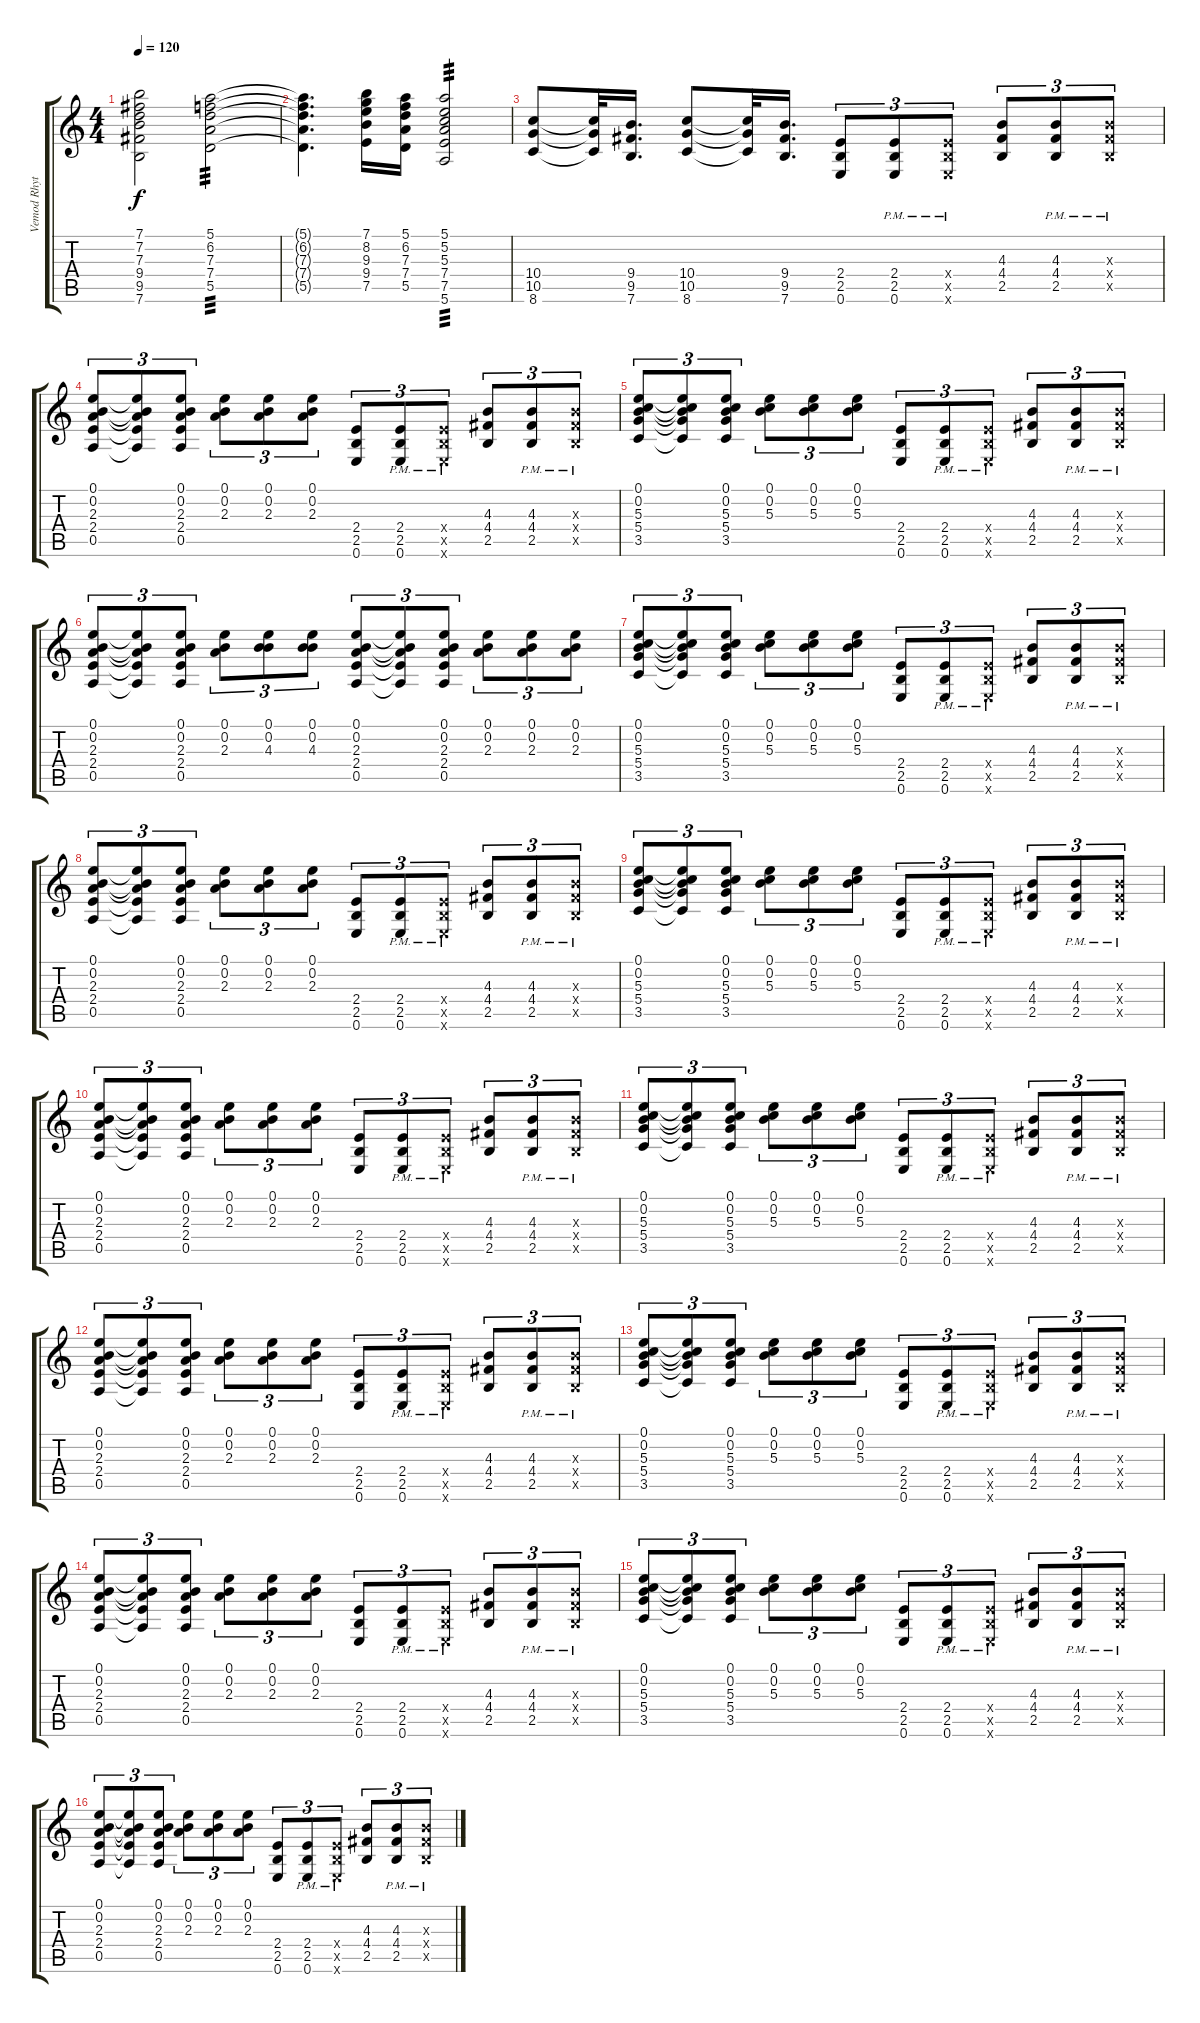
\track ("Vemod Rhythm Guitar" "Vemod Rhyt") {instrument overdrivenguitar}
\staff {score tabs}
\tuning (E4 B3 G3 D3 A2 E2) {hide}
\ts (4 4)
\tempo 120
\clef g2
\ks c
(7.1{t} 7.2{t} 7.3{t} 9.4{t} 9.5{t} 7.6{t}).2{dy f} (5.1 6.2 7.3 7.4 5.5).2{tp 3} |
(5.1{t} 6.2{t} 7.3{t} 7.4{t} 5.5{t}).4{d} (7.1 8.2 9.3 9.4 7.5).16 (5.1 6.2 7.3 7.4 5.5).16 (5.1 5.2 5.3 7.4 7.5 5.6).2{tp 3} |
(10.4 10.5 8.6).8 (10.4{t} 10.5{t} 8.6{t}).32 (9.4 9.5 7.6).16{d} (10.4 10.5 8.6).8 (10.4{t} 10.5{t} 8.6{t}).32 (9.4 9.5 7.6).16{d} (2.4 2.5 0.6).8{tu (3 2)} (2.4{pm} 2.5{pm} 0.6{pm}).8{tu (3 2)} (2.4{pm x} 2.5{pm x} 0.6{pm x}).8{tu (3 2)} (4.3 4.4 2.5).8{tu (3 2)} (4.3{pm} 4.4{pm} 2.5{pm}).8{tu (3 2)} (4.3{pm x} 4.4{pm x} 2.5{pm x}).8{tu (3 2)} |
(0.1 0.2 2.3 2.4 0.5).8{tu (3 2)} (0.1{t} 0.2{t} 2.3{t} 2.4{t} 0.5{t}).8{tu (3 2)} (0.1 0.2 2.3 2.4 0.5).8{tu (3 2)} (0.1 0.2 2.3).8{tu (3 2)} (0.1 0.2 2.3).8{tu (3 2)} (0.1 0.2 2.3).8{tu (3 2)} (2.4 2.5 0.6).8{tu (3 2)} (2.4{pm} 2.5{pm} 0.6{pm}).8{tu (3 2)} (2.4{pm x} 2.5{pm x} 0.6{pm x}).8{tu (3 2)} (4.3 4.4 2.5).8{tu (3 2)} (4.3{pm} 4.4{pm} 2.5{pm}).8{tu (3 2)} (4.3{pm x} 4.4{pm x} 2.5{pm x}).8{tu (3 2)} |
(0.1 0.2 5.3 5.4 3.5).8{tu (3 2)} (0.1{t} 0.2{t} 5.3{t} 5.4{t} 3.5{t}).8{tu (3 2)} (0.1 0.2 5.3 5.4 3.5).8{tu (3 2)} (0.1 0.2 5.3).8{tu (3 2)} (0.1 0.2 5.3).8{tu (3 2)} (0.1 0.2 5.3).8{tu (3 2)} (2.4 2.5 0.6).8{tu (3 2)} (2.4{pm} 2.5{pm} 0.6{pm}).8{tu (3 2)} (2.4{pm x} 2.5{pm x} 0.6{pm x}).8{tu (3 2)} (4.3 4.4 2.5).8{tu (3 2)} (4.3{pm} 4.4{pm} 2.5{pm}).8{tu (3 2)} (4.3{pm x} 4.4{pm x} 2.5{pm x}).8{tu (3 2)} |
(0.1 0.2 2.3 2.4 0.5).8{tu (3 2)} (0.1{t} 0.2{t} 2.3{t} 2.4{t} 0.5{t}).8{tu (3 2)} (0.1 0.2 2.3 2.4 0.5).8{tu (3 2)} (0.1 0.2 2.3).8{tu (3 2)} (0.1 0.2 4.3).8{tu (3 2)} (0.1 0.2 4.3).8{tu (3 2)} (0.1 0.2 2.3 2.4 0.5).8{tu (3 2)} (0.1{t} 0.2{t} 2.3{t} 2.4{t} 0.5{t}).8{tu (3 2)} (0.1 0.2 2.3 2.4 0.5).8{tu (3 2)} (0.1 0.2 2.3).8{tu (3 2)} (0.1 0.2 2.3).8{tu (3 2)} (0.1 0.2 2.3).8{tu (3 2)} |
(0.1 0.2 5.3 5.4 3.5).8{tu (3 2)} (0.1{t} 0.2{t} 5.3{t} 5.4{t} 3.5{t}).8{tu (3 2)} (0.1 0.2 5.3 5.4 3.5).8{tu (3 2)} (0.1 0.2 5.3).8{tu (3 2)} (0.1 0.2 5.3).8{tu (3 2)} (0.1 0.2 5.3).8{tu (3 2)} (2.4 2.5 0.6).8{tu (3 2)} (2.4{pm} 2.5{pm} 0.6{pm}).8{tu (3 2)} (2.4{pm x} 2.5{pm x} 0.6{pm x}).8{tu (3 2)} (4.3 4.4 2.5).8{tu (3 2)} (4.3{pm} 4.4{pm} 2.5{pm}).8{tu (3 2)} (4.3{pm x} 4.4{pm x} 2.5{pm x}).8{tu (3 2)} |
(0.1 0.2 2.3 2.4 0.5).8{tu (3 2)} (0.1{t} 0.2{t} 2.3{t} 2.4{t} 0.5{t}).8{tu (3 2)} (0.1 0.2 2.3 2.4 0.5).8{tu (3 2)} (0.1 0.2 2.3).8{tu (3 2)} (0.1 0.2 2.3).8{tu (3 2)} (0.1 0.2 2.3).8{tu (3 2)} (2.4 2.5 0.6).8{tu (3 2)} (2.4{pm} 2.5{pm} 0.6{pm}).8{tu (3 2)} (2.4{pm x} 2.5{pm x} 0.6{pm x}).8{tu (3 2)} (4.3 4.4 2.5).8{tu (3 2)} (4.3{pm} 4.4{pm} 2.5{pm}).8{tu (3 2)} (4.3{pm x} 4.4{pm x} 2.5{pm x}).8{tu (3 2)} |
(0.1 0.2 5.3 5.4 3.5).8{tu (3 2)} (0.1{t} 0.2{t} 5.3{t} 5.4{t} 3.5{t}).8{tu (3 2)} (0.1 0.2 5.3 5.4 3.5).8{tu (3 2)} (0.1 0.2 5.3).8{tu (3 2)} (0.1 0.2 5.3).8{tu (3 2)} (0.1 0.2 5.3).8{tu (3 2)} (2.4 2.5 0.6).8{tu (3 2)} (2.4{pm} 2.5{pm} 0.6{pm}).8{tu (3 2)} (2.4{pm x} 2.5{pm x} 0.6{pm x}).8{tu (3 2)} (4.3 4.4 2.5).8{tu (3 2)} (4.3{pm} 4.4{pm} 2.5{pm}).8{tu (3 2)} (4.3{pm x} 4.4{pm x} 2.5{pm x}).8{tu (3 2)} |
(0.1 0.2 2.3 2.4 0.5).8{tu (3 2)} (0.1{t} 0.2{t} 2.3{t} 2.4{t} 0.5{t}).8{tu (3 2)} (0.1 0.2 2.3 2.4 0.5).8{tu (3 2)} (0.1 0.2 2.3).8{tu (3 2)} (0.1 0.2 2.3).8{tu (3 2)} (0.1 0.2 2.3).8{tu (3 2)} (2.4 2.5 0.6).8{tu (3 2)} (2.4{pm} 2.5{pm} 0.6{pm}).8{tu (3 2)} (2.4{pm x} 2.5{pm x} 0.6{pm x}).8{tu (3 2)} (4.3 4.4 2.5).8{tu (3 2)} (4.3{pm} 4.4{pm} 2.5{pm}).8{tu (3 2)} (4.3{pm x} 4.4{pm x} 2.5{pm x}).8{tu (3 2)} |
(0.1 0.2 5.3 5.4 3.5).8{tu (3 2)} (0.1{t} 0.2{t} 5.3{t} 5.4{t} 3.5{t}).8{tu (3 2)} (0.1 0.2 5.3 5.4 3.5).8{tu (3 2)} (0.1 0.2 5.3).8{tu (3 2)} (0.1 0.2 5.3).8{tu (3 2)} (0.1 0.2 5.3).8{tu (3 2)} (2.4 2.5 0.6).8{tu (3 2)} (2.4{pm} 2.5{pm} 0.6{pm}).8{tu (3 2)} (2.4{pm x} 2.5{pm x} 0.6{pm x}).8{tu (3 2)} (4.3 4.4 2.5).8{tu (3 2)} (4.3{pm} 4.4{pm} 2.5{pm}).8{tu (3 2)} (4.3{pm x} 4.4{pm x} 2.5{pm x}).8{tu (3 2)} |
(0.1 0.2 2.3 2.4 0.5).8{tu (3 2)} (0.1{t} 0.2{t} 2.3{t} 2.4{t} 0.5{t}).8{tu (3 2)} (0.1 0.2 2.3 2.4 0.5).8{tu (3 2)} (0.1 0.2 2.3).8{tu (3 2)} (0.1 0.2 2.3).8{tu (3 2)} (0.1 0.2 2.3).8{tu (3 2)} (2.4 2.5 0.6).8{tu (3 2)} (2.4{pm} 2.5{pm} 0.6{pm}).8{tu (3 2)} (2.4{pm x} 2.5{pm x} 0.6{pm x}).8{tu (3 2)} (4.3 4.4 2.5).8{tu (3 2)} (4.3{pm} 4.4{pm} 2.5{pm}).8{tu (3 2)} (4.3{pm x} 4.4{pm x} 2.5{pm x}).8{tu (3 2)} |
(0.1 0.2 5.3 5.4 3.5).8{tu (3 2)} (0.1{t} 0.2{t} 5.3{t} 5.4{t} 3.5{t}).8{tu (3 2)} (0.1 0.2 5.3 5.4 3.5).8{tu (3 2)} (0.1 0.2 5.3).8{tu (3 2)} (0.1 0.2 5.3).8{tu (3 2)} (0.1 0.2 5.3).8{tu (3 2)} (2.4 2.5 0.6).8{tu (3 2)} (2.4{pm} 2.5{pm} 0.6{pm}).8{tu (3 2)} (2.4{pm x} 2.5{pm x} 0.6{pm x}).8{tu (3 2)} (4.3 4.4 2.5).8{tu (3 2)} (4.3{pm} 4.4{pm} 2.5{pm}).8{tu (3 2)} (4.3{pm x} 4.4{pm x} 2.5{pm x}).8{tu (3 2)} |
(0.1 0.2 2.3 2.4 0.5).8{tu (3 2)} (0.1{t} 0.2{t} 2.3{t} 2.4{t} 0.5{t}).8{tu (3 2)} (0.1 0.2 2.3 2.4 0.5).8{tu (3 2)} (0.1 0.2 2.3).8{tu (3 2)} (0.1 0.2 2.3).8{tu (3 2)} (0.1 0.2 2.3).8{tu (3 2)} (2.4 2.5 0.6).8{tu (3 2)} (2.4{pm} 2.5{pm} 0.6{pm}).8{tu (3 2)} (2.4{pm x} 2.5{pm x} 0.6{pm x}).8{tu (3 2)} (4.3 4.4 2.5).8{tu (3 2)} (4.3{pm} 4.4{pm} 2.5{pm}).8{tu (3 2)} (4.3{pm x} 4.4{pm x} 2.5{pm x}).8{tu (3 2)} |
(0.1 0.2 5.3 5.4 3.5).8{tu (3 2)} (0.1{t} 0.2{t} 5.3{t} 5.4{t} 3.5{t}).8{tu (3 2)} (0.1 0.2 5.3 5.4 3.5).8{tu (3 2)} (0.1 0.2 5.3).8{tu (3 2)} (0.1 0.2 5.3).8{tu (3 2)} (0.1 0.2 5.3).8{tu (3 2)} (2.4 2.5 0.6).8{tu (3 2)} (2.4{pm} 2.5{pm} 0.6{pm}).8{tu (3 2)} (2.4{pm x} 2.5{pm x} 0.6{pm x}).8{tu (3 2)} (4.3 4.4 2.5).8{tu (3 2)} (4.3{pm} 4.4{pm} 2.5{pm}).8{tu (3 2)} (4.3{pm x} 4.4{pm x} 2.5{pm x}).8{tu (3 2)} |
(0.1 0.2 2.3 2.4 0.5).8{tu (3 2)} (0.1{t} 0.2{t} 2.3{t} 2.4{t} 0.5{t}).8{tu (3 2)} (0.1 0.2 2.3 2.4 0.5).8{tu (3 2)} (0.1 0.2 2.3).8{tu (3 2)} (0.1 0.2 2.3).8{tu (3 2)} (0.1 0.2 2.3).8{tu (3 2)} (2.4 2.5 0.6).8{tu (3 2)} (2.4{pm} 2.5{pm} 0.6{pm}).8{tu (3 2)} (2.4{pm x} 2.5{pm x} 0.6{pm x}).8{tu (3 2)} (4.3 4.4 2.5).8{tu (3 2)} (4.3{pm} 4.4{pm} 2.5{pm}).8{tu (3 2)} (4.3{pm x} 4.4{pm x} 2.5{pm x}).8{tu (3 2)}
